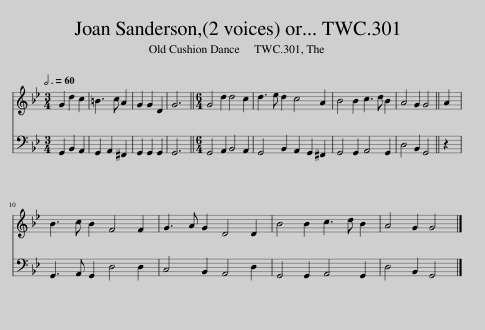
X:1
%%score 1 2
L:1/8
Q:3/4=60
M:3/4
I:linebreak $
K:Gmin
V:1 treble
V:2 bass
V:1
 G2 d2 c2 | =B3 c A2 | G2 G2 D2 | G6 ||[M:6/4] G4 d2 d4 c2 | %5
 d3 e d2 c4 A2 | B4 B2 c3 d B2 | A4 G2 G4 || A2 |$ B3 c B2 F4 F2 | %10
 G3 A G2 D4 D2 | B4 B2 c3 d B2 | A4 G2 G4 |] %13
V:2
 G,,2 B,,2 A,,2 | G,,2 A,,2 ^F,,2 | G,,2 G,,2 G,,2 | G,,6 ||[M:6/4] G,,4 A,,2 B,,4 A,,2 | %5
 G,,4 B,,2 A,,2 G,,2 ^F,,2 | G,,4 G,,2 A,,4 G,,2 | D,4 B,,2 G,,4 || z2 |$ G,,3 A,, G,,2 D,4 D,2 | %10
 C,4 B,,2 A,,4 D,2 | G,,4 G,,2 A,,4 G,,2 | D,4 B,,2 G,,4 |] %13
